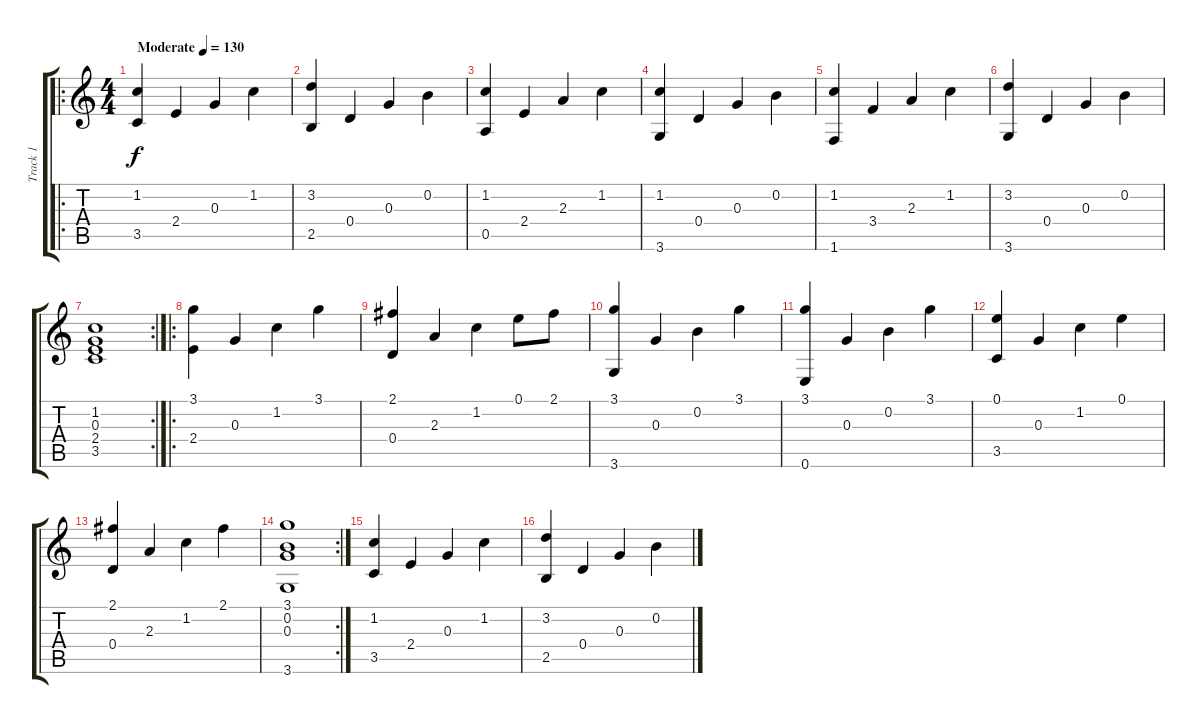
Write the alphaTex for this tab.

\track ("Track 1" "Track 1") {instrument acousticguitarsteel}
\staff {score tabs}
\tuning (E4 B3 G3 D3 A2 E2) {hide}
\ro
\ts (4 4)
\tempo (130 "Moderate")
\clef g2
\ks c
(1.2 3.5).4{dy f instrument acousticguitarsteel} 2.4.4 0.3.4 1.2.4 |
(3.2 2.5).4 0.4.4 0.3.4 0.2.4 |
(1.2 0.5).4 2.4.4 2.3.4 1.2.4 |
(1.2 3.6).4 0.4.4 0.3.4 0.2.4 |
(1.2 1.6).4 3.4.4 2.3.4 1.2.4 |
(3.2 3.6).4 0.4.4 0.3.4 0.2.4 |
\rc 2
(1.2 0.3 2.4 3.5).1 |
\ro
(3.1 2.4).4 0.3.4 1.2.4 3.1.4 |
(2.1 0.4).4 2.3.4 1.2.4 0.1.8 2.1.8 |
(3.1 3.6).4 0.3.4 0.2.4 3.1.4 |
(3.1 0.6).4 0.3.4 0.2.4 3.1.4 |
(0.1 3.5).4 0.3.4 1.2.4 0.1.4 |
(2.1 0.4).4 2.3.4 1.2.4 2.1.4 |
\rc 2
(3.1 0.2 0.3 3.6).1 |
(1.2 3.5).4 2.4.4 0.3.4 1.2.4 |
(3.2 2.5).4 0.4.4 0.3.4 0.2.4
